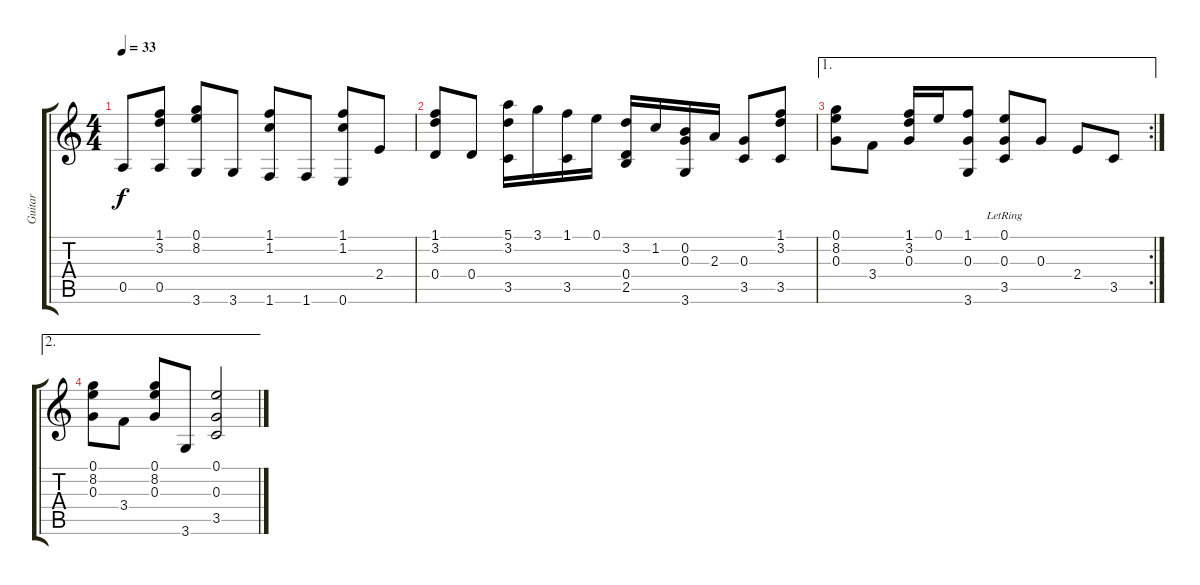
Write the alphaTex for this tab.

\track ("Guitar" "Guitar") {instrument acousticguitarnylon}
\staff {score tabs}
\tuning (E4 B3 G3 D3 A2 E2) {hide}
\ts (4 4)
\tempo 33
\clef g2
\ks c
0.5.8{dy f} (1.1 3.2 0.5).8 (0.1 8.2 3.6).8 3.6.8 (1.1 1.2 1.6).8 1.6.8 (1.1 1.2 0.6).8 2.4.8 |
(1.1 3.2 0.4).8 0.4.8 (5.1 3.2 3.5).16 3.1.16 (1.1 3.5).16 0.1.16 (3.2 0.4 2.5).16 1.2.16 (0.2 0.3 3.6).16 2.3.16 (0.3 3.5).8 (1.1 3.2 3.5).8 |
\ae 1
\rc 2
(0.1 8.2 0.3).8 3.4.8 (1.1 3.2 0.3).16 0.1.16 (1.1 0.3 3.6).8 (0.1{lr} 0.3{lr} 3.5).8 0.3.8 2.4.8 3.5.8 |
\ae 2
(0.1 8.2 0.3).8 3.4.8 (0.1 8.2 0.3).8 3.6.8 (0.1 0.3 3.5).2
